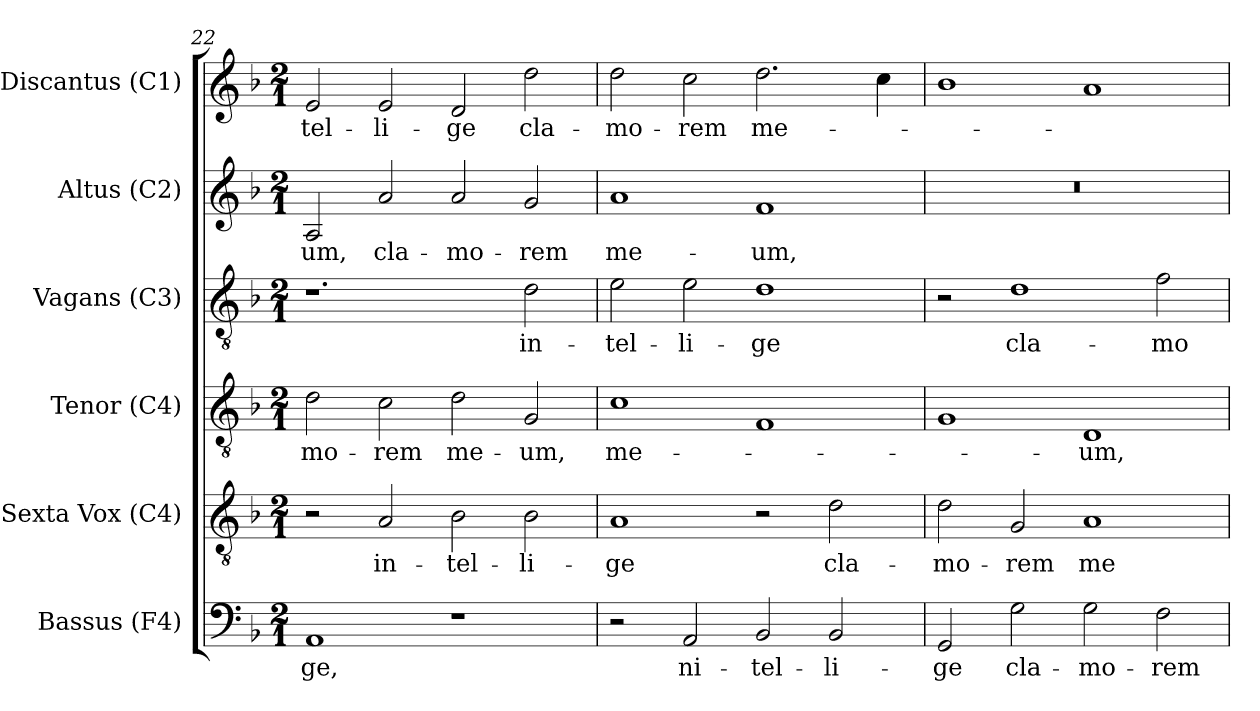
**kern	**text	**kern	**text	**kern	**text	**kern	**text	**kern	**text	**kern	**text
*part6	*part6	*part5	*part5	*part4	*part4	*part3	*part3	*part2	*part2	*part1	*part1
*staff6	*staff6	*staff5	*staff5	*staff4	*staff4	*staff3	*staff3	*staff2	*staff2	*staff1	*staff1
*I"Bassus (F4)	*	*I"Sexta Vox (C4)	*	*I"Tenor (C4)	*	*I"Vagans (C3)	*	*I"Altus (C2)	*	*I"Discantus (C1)	*
*I'B.	*	*I'SV.	*	*I'T.	*	*I'V.	*	*I'A.	*	*I'D.	*
*clefF4	*	*clefGv2	*	*clefGv2	*	*clefGv2	*	*clefG2	*	*clefG2	*
*	*	*	*	*	*	*ITrd7c12	*	*ITrd7c12	*	*	*
*k[b-]	*	*k[b-]	*	*k[b-]	*	*k[b-]	*	*k[b-]	*	*k[b-]	*
*F:	*	*F:	*	*F:	*	*F:	*	*F:	*	*F:	*
*M2/1	*	*M2/1	*	*M2/1	*	*M2/1	*	*M2/1	*	*M2/1	*
=22	=22	=22	=22	=22	=22	=22	=22	=22	=22	=22	=22
!	!LO:LY:b:color=#000000	!	!	!	!	!	!	!	!	!	!
!	!	!	!	!	!LO:LY:b:color=#000000	!	!	!	!	!	!
!	!	!	!	!	!	!	!	!	!LO:LY:b:color=#000000	!	!
!	!	!	!	!	!	!	!	!	!	!	!LO:LY:b:color=#000000
1AAi	-ge,	2r	.	2di\	-mo-	1.r	.	2AAi/	-um,	2ei/	-tel-
!	!	!	!LO:LY:b:color=#000000	!	!	!	!	!	!	!	!
!	!	!	!	!	!LO:LY:b:color=#000000	!	!	!	!	!	!
!	!	!	!	!	!	!	!	!	!LO:LY:b:color=#000000	!	!
!	!	!	!	!	!	!	!	!	!	!	!LO:LY:b:color=#000000
.	.	2Ai/	in-	2ci\	-rem	.	.	2Ai/	cla-	2ei/	-li-
!	!	!	!LO:LY:b:color=#000000	!	!	!	!	!	!	!	!
!	!	!	!	!	!LO:LY:b:color=#000000	!	!	!	!	!	!
!	!	!	!	!	!	!	!	!	!LO:LY:b:color=#000000	!	!
!	!	!	!	!	!	!	!	!	!	!	!LO:LY:b:color=#000000
1r	.	2B-i\	-tel-	2di\	me-	.	.	2Ai/	-mo-	2di/	-ge
!	!	!	!LO:LY:b:color=#000000	!	!	!	!	!	!	!	!
!	!	!	!	!	!LO:LY:b:color=#000000	!	!	!	!	!	!
!	!	!	!	!	!	!	!LO:LY:b:color=#000000	!	!	!	!
!	!	!	!	!	!	!	!	!	!LO:LY:b:color=#000000	!	!
!	!	!	!	!	!	!	!	!	!	!	!LO:LY:b:color=#000000
.	.	2B-i\	-li-	2Gi/	-um,	2Di\	in-	2Gi/	-rem	2ddi\	cla-
=23	=23	=23	=23	=23	=23	=23	=23	=23	=23	=23	=23
!	!	!	!LO:LY:b:color=#000000	!	!	!	!	!	!	!	!
!	!	!	!	!	!LO:LY:b:color=#000000	!	!	!	!	!	!
!	!	!	!	!	!	!	!LO:LY:b:color=#000000	!	!	!	!
!	!	!	!	!	!	!	!	!	!LO:LY:b:color=#000000	!	!
!	!	!	!	!	!	!	!	!	!	!	!LO:LY:b:color=#000000
2r	.	1Ai	-ge	1ci	me-	2Ei\	-tel-	1Ai	me-	2ddi\	-mo-
!	!LO:LY:b:color=#000000	!	!	!	!	!	!	!	!	!	!
!	!	!	!	!	!	!	!LO:LY:b:color=#000000	!	!	!	!
!	!	!	!	!	!	!	!	!	!	!	!LO:LY:b:color=#000000
2AAi/	ni-	.	.	.	.	2Ei\	-li-	.	.	2cci\	-rem
!	!LO:LY:b:color=#000000	!	!	!	!	!	!	!	!	!	!
!	!	!	!	!	!	!	!LO:LY:b:color=#000000	!	!	!	!
!	!	!	!	!	!	!	!	!	!LO:LY:b:color=#000000	!	!
!	!	!	!	!	!	!	!	!	!	!	!LO:LY:b:color=#000000
2BB-i/	-tel-	2r	.	1Fi	.	1Di	-ge	1Fi	-um,	2.ddi\	me-
!	!LO:LY:b:color=#000000	!	!	!	!	!	!	!	!	!	!
!	!	!	!LO:LY:b:color=#000000	!	!	!	!	!	!	!	!
2BB-i/	-li-	2di\	cla-	.	.	.	.	.	.	.	.
.	.	.	.	.	.	.	.	.	.	4cci\	.
=24	=24	=24	=24	=24	=24	=24	=24	=24	=24	=24	=24
!	!LO:LY:b:color=#000000	!	!	!	!	!	!	!	!	!	!
!	!	!	!LO:LY:b:color=#000000	!	!	!	!	!LO:N:vis=1	!	!	!
2GGi/	-ge	2di\	-mo-	1Gi	.	2r	.	0r	.	1b-i	.
!	!LO:LY:b:color=#000000	!	!	!	!	!	!	!	!	!	!
!	!	!	!LO:LY:b:color=#000000	!	!	!	!	!	!	!	!
!	!	!	!	!	!	!	!LO:LY:b:color=#000000	!	!	!	!
2Gi\	cla-	2Gi/	-rem	.	.	1Di	cla-	.	.	.	.
!	!LO:LY:b:color=#000000	!	!	!	!	!	!	!	!	!	!
!	!	!	!LO:LY:b:color=#000000	!	!	!	!	!	!	!	!
!	!	!	!	!	!LO:LY:b:color=#000000	!	!	!	!	!	!
2Gi\	-mo-	1Ai	me-	1Di	-um,	.	.	.	.	1ai	.
!	!LO:LY:b:color=#000000	!	!	!	!	!	!	!	!	!	!
!	!	!	!	!	!	!	!LO:LY:b:color=#000000	!	!	!	!
2Fi\	-rem	.	.	.	.	2Fi\	-mo-	.	.	.	.
=	=	=	=	=	=	=	=	=	=	=	=
*-	*-	*-	*-	*-	*-	*-	*-	*-	*-	*-	*-
